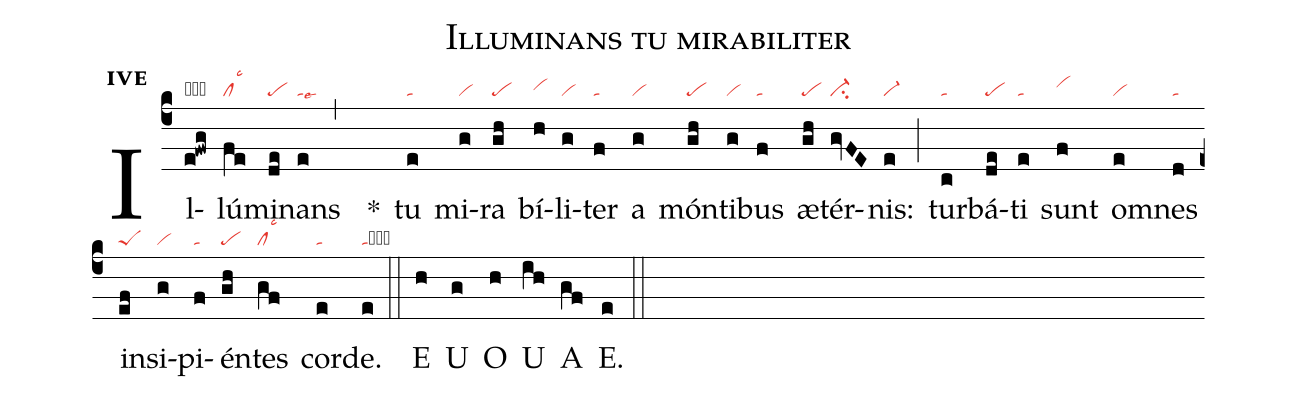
name:Illuminans tu mirabiliter;
office-part:an;
mode:4e;
nabc-lines:1;
%%
initial-style: 1;
name: Illuminans tu mirabiliter;
mode: 4;
office-part: Antiphona;
annotation: Ant.;
annotation: iv e;
nabc-lines: 1;
%%
(c4) Il(e!fwg|obqlppt1)lú(fe|cllsc3)mi(de|pe)nans(e|talse9) (,) <sp>*</sp>() tu(e|ta) mi(g|vi)ra(gh|pe) bí(h|vihh)li(g|vi)ter(f|ta) a(g|vi) món(gh|pe)ti(g|vi)bus(f|ta) æ(gh|pe)tér(gvFE|ci-)nis:(e|vi-) (;) tur(c|ta)bá(de|pe)ti(e|ta) sunt(f|vihi) om(e|vi)nes(d|ta) in(ef|peS)si(g|vi)pi(f|ta)én(gh|pe)tes(gf|cllsc3) cor(e|ta)de.(e|tacb) (::)
<eu> E(h) U(g) O(h) U(ih) A(gf) E.(e) </eu> (::)
